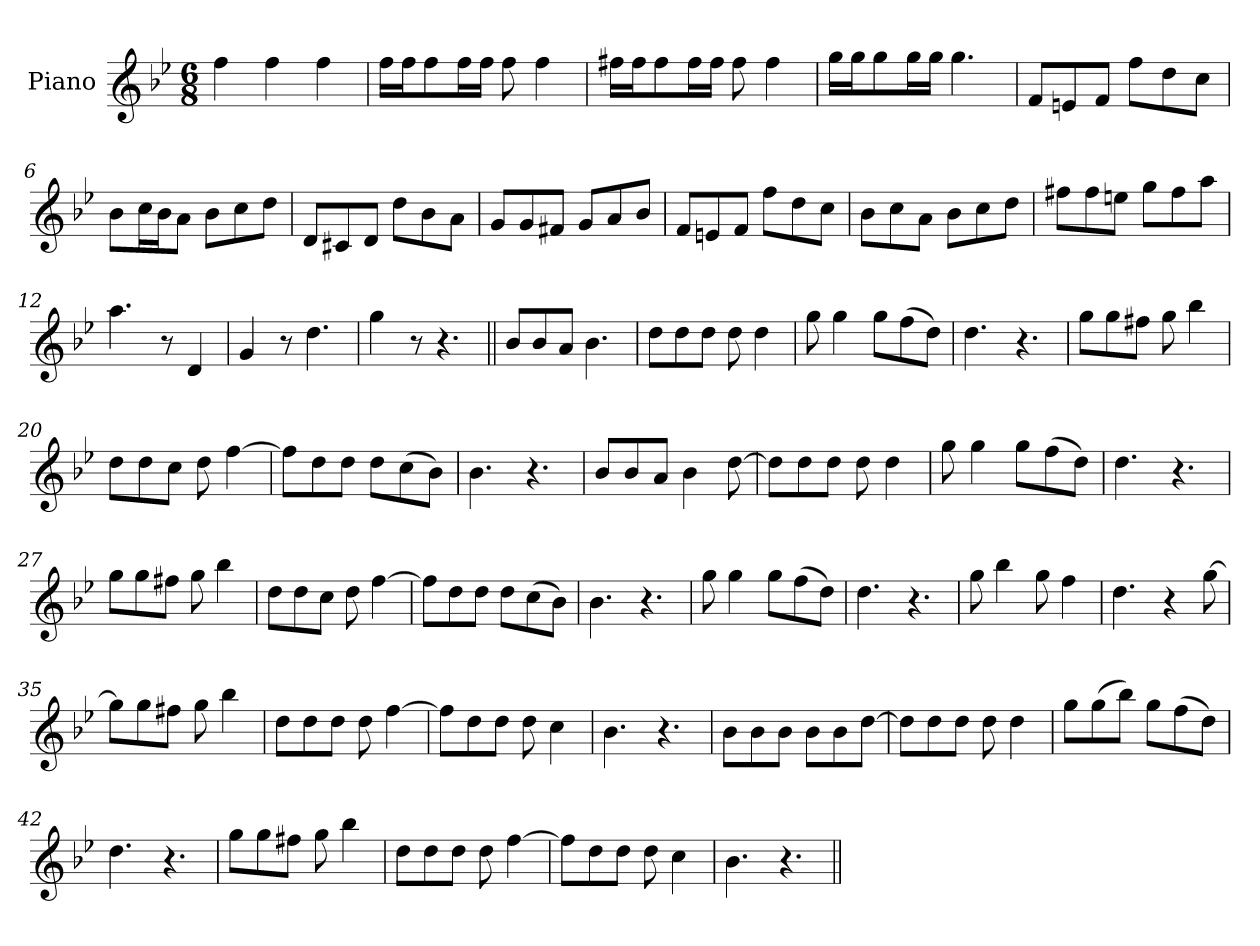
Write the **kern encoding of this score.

**kern
*part1
*staff1
*I"Piano
*I'Pno.
*clefG2
*k[b-e-]
*M6/8
=1
4ff!
4ff!
4ff!
=2
16ff!LL
16ff!J
8ff!
16ff!L
16ff!JJ
8ff!
4ff!
=3
16ff#X!LL
16ff#!J
8ff#!
16ff#!L
16ff#!JJ
8ff#!
4ff#!
=4
16gg!LL
16gg!J
8gg!
16gg!L
16gg!JJ
4.gg!
=5
8f!L
8en!
8f!J
8ff!L
8dd!
8cc!J
=6
8b-!L
16cc!L
16b-!J
8a!J
8b-!L
8cc!
8dd!J
=7
8d!L
8c#X!
8d!J
8dd!L
8b-!
8a!J
=8
8g!L
8g!
8f#X!J
8g!L
8a!
8b-!J
=9
8f!L
8en!
8f!J
8ff!L
8dd!
8cc!J
=10
8b-!L
8cc!
8a!J
8b-!L
8cc!
8dd!J
=11
8ff#X!L
8ff#!
8een!J
8gg!L
8ff#!
8aa!J
=12
4.aa!
8r
4d!
=13
4g!
8r
4.dd!
=14
4gg!
8r
4.r
=15||
8b-L
8b-
8aJ
4.b-
=16
8ddL
8dd
8ddJ
8dd
4dd
=17
8gg
4gg
8ggL
(8ff
8ddJ)
=18
4.dd
4.r
=19
8ggL
8gg
8ff#XJ
8gg
4bb-
=20
8ddL
8dd
8ccJ
8dd
[4ff
=21
8ffL]
8dd
8ddJ
8ddL
(8cc
8b-J)
=22
4.b-
4.r
=23
8b-L
8b-
8aJ
4b-
[8dd
=24
8ddL]
8dd
8ddJ
8dd
4dd
=25
8gg
4gg
8ggL
(8ff
8ddJ)
=26
4.dd
4.r
=27
8ggL
8gg
8ff#XJ
8gg
4bb-
=28
8ddL
8dd
8ccJ
8dd
[4ff
=29
8ffL]
8dd
8ddJ
8ddL
(8cc
8b-J)
=30
4.b-
4.r
=31
8gg
4gg
8ggL
(8ff
8ddJ)
=32
4.dd
4.r
=33
8gg
4bb-
8gg
4ff
=34
4.dd
4r
[8gg
=35
8ggL]
8gg
8ff#XJ
8gg
4bb-
=36
8ddL
8dd
8ddJ
8dd
[4ff
=37
8ffL]
8dd
8ddJ
8dd
4cc
=38
4.b-
4.r
=39
8b-L
8b-
8b-J
8b-L
8b-
[8ddJ
=40
8ddL]
8dd
8ddJ
8dd
4dd
=41
8ggL
(8gg
8bb-J)
8ggL
(8ff
8ddJ)
=42
4.dd
4.r
=43
8ggL
8gg
8ff#XJ
8gg
4bb-
=44
8ddL
8dd
8ddJ
8dd
[4ff
=45
8ffL]
8dd
8ddJ
8dd
4cc
=46
4.b-
4.r
=||
*-
